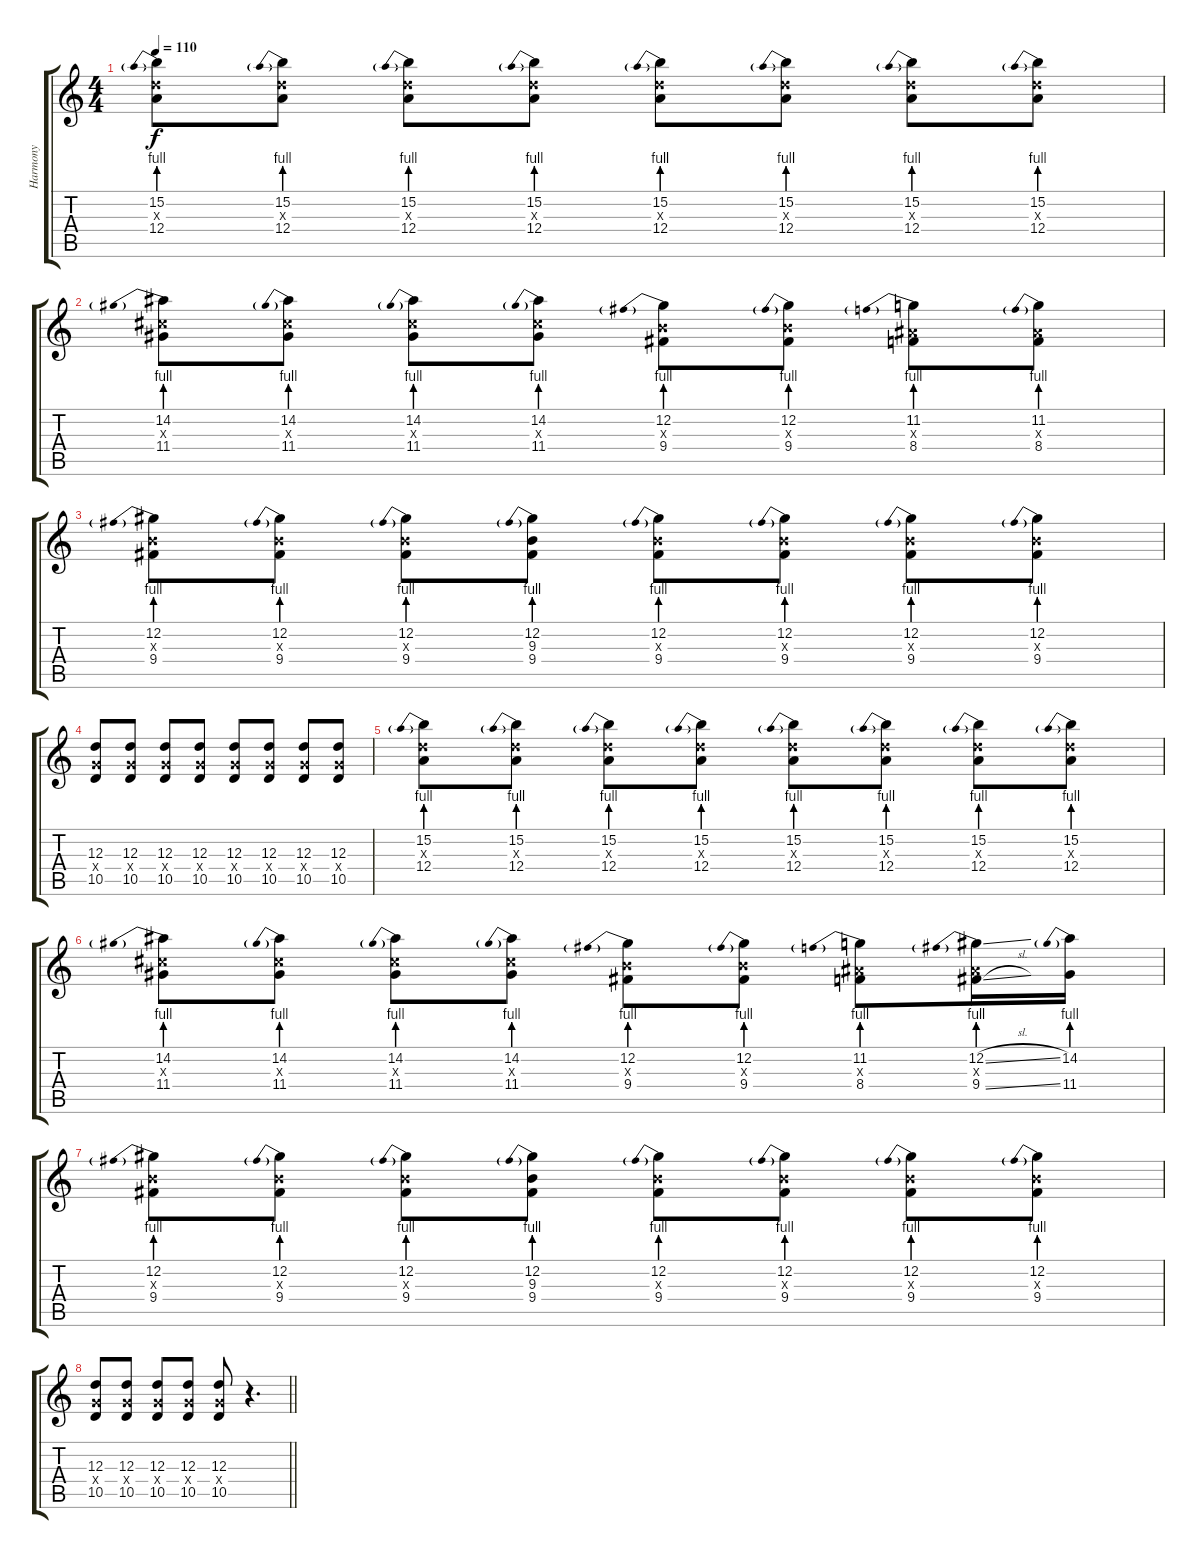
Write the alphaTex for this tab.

\track ("Harmony" "Harmony") {instrument distortionguitar}
\staff {score tabs}
\tuning (B3 Gb3 D3 A2 E2 B1) {hide}
\ts (4 4)
\tempo 110
\clef g2
\ks c
(15.2{be (prebend 0 4 60 4)} 12.3{x} 12.4).8{dy f} (15.2{be (prebend 0 4 60 4)} 12.3{x} 12.4).8 (15.2{be (prebend 0 4 60 4)} 12.3{x} 12.4).8 (15.2{be (prebend 0 4 60 4)} 12.3{x} 12.4).8 (15.2{be (prebend 0 4 60 4)} 12.3{x} 12.4).8 (15.2{be (prebend 0 4 60 4)} 12.3{x} 12.4).8 (15.2{be (prebend 0 4 60 4)} 12.3{x} 12.4).8 (15.2{be (prebend 0 4 60 4)} 12.3{x} 12.4).8 |
(14.2{be (prebend 0 4 60 4)} 11.3{x} 11.4).8 (14.2{be (prebend 0 4 60 4)} 11.3{x} 11.4).8 (14.2{be (prebend 0 4 60 4)} 11.3{x} 11.4).8 (14.2{be (prebend 0 4 60 4)} 11.3{x} 11.4).8 (12.2{be (prebend 0 4 60 4)} 9.3{x} 9.4).8 (12.2{be (prebend 0 4 60 4)} 9.3{x} 9.4).8 (11.2{be (prebend 0 4 60 4)} 8.3{x} 8.4).8 (11.2{be (prebend 0 4 60 4)} 8.3{x} 8.4).8 |
(12.2{be (prebend 0 4 60 4)} 9.3{x} 9.4).8 (12.2{be (prebend 0 4 60 4)} 9.3{x} 9.4).8 (12.2{be (prebend 0 4 60 4)} 9.3{x} 9.4).8 (12.2{be (prebend 0 4 60 4)} 9.3 9.4).8 (12.2{be (prebend 0 4 60 4)} 9.3{x} 9.4).8 (12.2{be (prebend 0 4 60 4)} 9.3{x} 9.4).8 (12.2{be (prebend 0 4 60 4)} 9.3{x} 9.4).8 (12.2{be (prebend 0 4 60 4)} 9.3{x} 9.4).8 |
(12.3 10.4{x} 10.5).8 (12.3 10.4{x} 10.5).8 (12.3 10.4{x} 10.5).8 (12.3 10.4{x} 10.5).8 (12.3 10.4{x} 10.5).8 (12.3 10.4{x} 10.5).8 (12.3 10.4{x} 10.5).8 (12.3 10.4{x} 10.5).8 |
(15.2{be (prebend 0 4 60 4)} 12.3{x} 12.4).8 (15.2{be (prebend 0 4 60 4)} 12.3{x} 12.4).8 (15.2{be (prebend 0 4 60 4)} 12.3{x} 12.4).8 (15.2{be (prebend 0 4 60 4)} 12.3{x} 12.4).8 (15.2{be (prebend 0 4 60 4)} 12.3{x} 12.4).8 (15.2{be (prebend 0 4 60 4)} 12.3{x} 12.4).8 (15.2{be (prebend 0 4 60 4)} 12.3{x} 12.4).8 (15.2{be (prebend 0 4 60 4)} 12.3{x} 12.4).8 |
(14.2{be (prebend 0 4 60 4)} 11.3{x} 11.4).8 (14.2{be (prebend 0 4 60 4)} 11.3{x} 11.4).8 (14.2{be (prebend 0 4 60 4)} 11.3{x} 11.4).8 (14.2{be (prebend 0 4 60 4)} 11.3{x} 11.4).8 (12.2{be (prebend 0 4 60 4)} 9.3{x} 9.4).8 (12.2{be (prebend 0 4 60 4)} 9.3{x} 9.4).8 (11.2{be (prebend 0 4 60 4)} 8.3{x} 8.4).8 (12.2{be (prebend 0 4 60 4) sl} 8.3{x} 9.4{sl}).16 (14.2{be (prebend 0 4 60 4)} 11.4).16 |
(12.2{be (prebend 0 4 60 4)} 9.3{x} 9.4).8 (12.2{be (prebend 0 4 60 4)} 9.3{x} 9.4).8 (12.2{be (prebend 0 4 60 4)} 9.3{x} 9.4).8 (12.2{be (prebend 0 4 60 4)} 9.3 9.4).8 (12.2{be (prebend 0 4 60 4)} 9.3{x} 9.4).8 (12.2{be (prebend 0 4 60 4)} 9.3{x} 9.4).8 (12.2{be (prebend 0 4 60 4)} 9.3{x} 9.4).8 (12.2{be (prebend 0 4 60 4)} 9.3{x} 9.4).8 |
\barLineRight lightlight
(12.3 10.4{x} 10.5).8 (12.3 10.4{x} 10.5).8 (12.3 10.4{x} 10.5).8 (12.3 10.4{x} 10.5).8 (12.3 10.4{x} 10.5).8 r.4{d}
